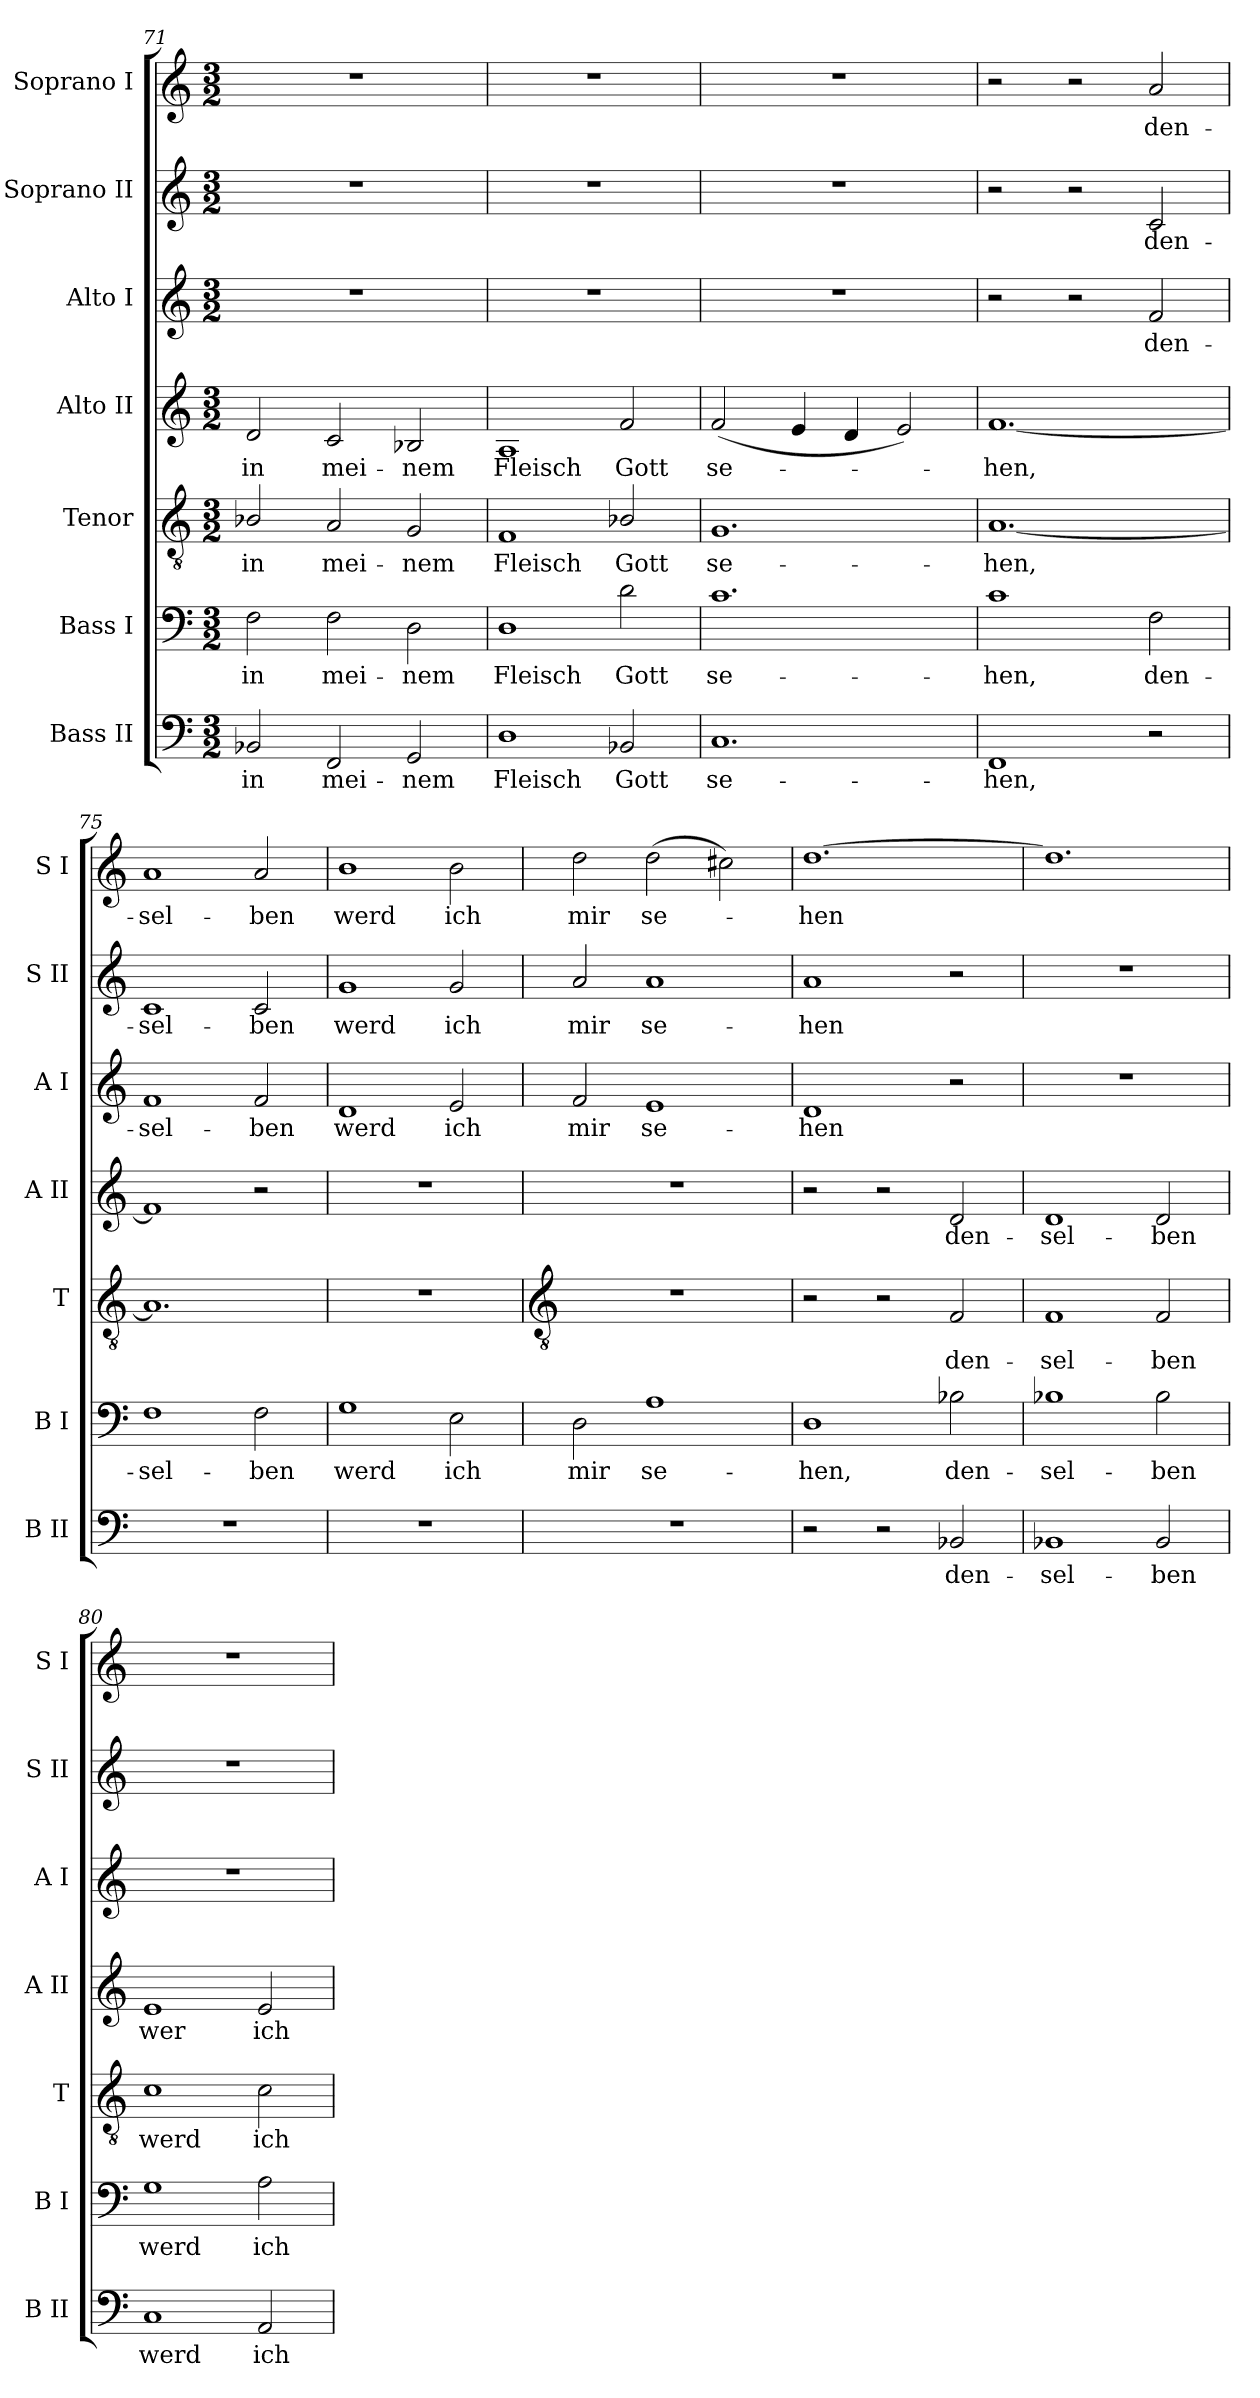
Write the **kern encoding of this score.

**kern	**text	**kern	**text	**kern	**text	**kern	**text	**kern	**text	**kern	**text	**kern	**text
*part7	*part7	*part6	*part6	*part5	*part5	*part4	*part4	*part3	*part3	*part2	*part2	*part1	*part1
*staff7	*staff7	*staff6	*staff6	*staff5	*staff5	*staff4	*staff4	*staff3	*staff3	*staff2	*staff2	*staff1	*staff1
*I"Bass II	*	*I"Bass I	*	*I"Tenor	*	*I"Alto II	*	*I"Alto I	*	*I"Soprano II	*	*I"Soprano I	*
*I'B II	*	*I'B I	*	*I'T	*	*I'A II	*	*I'A I	*	*I'S II	*	*I'S I	*
*clefF4	*	*clefF4	*	*clefGv2	*	*clefG2	*	*clefG2	*	*clefG2	*	*clefG2	*
*k[]	*	*k[]	*	*k[]	*	*k[]	*	*k[]	*	*k[]	*	*k[]	*
*C:	*	*C:	*	*C:	*	*C:	*	*C:	*	*C:	*	*C:	*
*M3/2	*	*M3/2	*	*M3/2	*	*M3/2	*	*M3/2	*	*M3/2	*	*M3/2	*
=71	=71	=71	=71	=71	=71	=71	=71	=71	=71	=71	=71	=71	=71
!	!LO:LY:b	!	!LO:LY:b	!	!LO:LY:b	!	!LO:LY:b	!LO:N:vis=1	!	!LO:N:vis=1	!	!LO:N:vis=1	!
2BB-X	in	2F	in	2B-X/	in	2d	in	1.r	.	1.r	.	1.r	.
!	!LO:LY:b	!	!LO:LY:b	!	!LO:LY:b	!	!LO:LY:b	!	!	!	!	!	!
2FF	mei-	2F	mei-	2A	mei-	2c	mei-	.	.	.	.	.	.
!	!LO:LY:b	!	!LO:LY:b	!	!LO:LY:b	!	!LO:LY:b	!	!	!	!	!	!
2GG	-nem	2D	-nem	2G	-nem	2B-X	-nem	.	.	.	.	.	.
=72	=72	=72	=72	=72	=72	=72	=72	=72	=72	=72	=72	=72	=72
!	!LO:LY:b	!	!LO:LY:b	!	!LO:LY:b	!	!LO:LY:b	!LO:N:vis=1	!	!LO:N:vis=1	!	!LO:N:vis=1	!
1D	Fleisch	1D	Fleisch	1F	Fleisch	1A	Fleisch	1.r	.	1.r	.	1.r	.
!	!LO:LY:b	!	!LO:LY:b	!	!LO:LY:b	!	!LO:LY:b	!	!	!	!	!	!
2BB-X	Gott	2d	Gott	2B-X/	Gott	2f	Gott	.	.	.	.	.	.
=73	=73	=73	=73	=73	=73	=73	=73	=73	=73	=73	=73	=73	=73
!	!LO:LY:b	!	!LO:LY:b	!	!LO:LY:b	!	!LO:LY:b	!LO:N:vis=1	!	!LO:N:vis=1	!	!LO:N:vis=1	!
1.C	se-	1.c	se-	1.G	se-	(<2f	se-	1.r	.	1.r	.	1.r	.
.	.	.	.	.	.	4e	.	.	.	.	.	.	.
.	.	.	.	.	.	4d	.	.	.	.	.	.	.
.	.	.	.	.	.	2e)	.	.	.	.	.	.	.
=74	=74	=74	=74	=74	=74	=74	=74	=74	=74	=74	=74	=74	=74
!	!LO:LY:b	!	!LO:LY:b	!	!LO:LY:b	!	!LO:LY:b	!	!	!	!	!	!
1FF	-hen,	1c	-hen,	[1.A	-hen,	[1.f	hen,	2r	.	2r	.	2r	.
.	.	.	.	.	.	.	.	2r	.	2r	.	2r	.
!	!	!	!LO:LY:b	!	!	!	!	!	!LO:LY:b	!	!LO:LY:b	!	!LO:LY:b
2r	.	2F	den-	.	.	.	.	2f	den-	2c	den-	2a	den-
=75	=75	=75	=75	=75	=75	=75	=75	=75	=75	=75	=75	=75	=75
!LO:N:vis=1	!	!	!LO:LY:b	!	!	!	!	!	!LO:LY:b	!	!LO:LY:b	!	!LO:LY:b
1.r	.	1F	-sel-	1.A]	.	1f]	.	1f	-sel-	1c	-sel-	1a	-sel-
!	!	!	!LO:LY:b	!	!	!	!	!	!LO:LY:b	!	!LO:LY:b	!	!LO:LY:b
.	.	2F	-ben	.	.	2r	.	2f	-ben	2c	-ben	2a	-ben
=76	=76	=76	=76	=76	=76	=76	=76	=76	=76	=76	=76	=76	=76
!LO:N:vis=1	!	!	!LO:LY:b	!LO:N:vis=1	!	!LO:N:vis=1	!	!	!LO:LY:b	!	!LO:LY:b	!	!LO:LY:b
1.r	.	1G	werd	1.r	.	1.r	.	1d	werd	1g	werd	1b	werd
!	!	!	!LO:LY:b	!	!	!	!	!	!LO:LY:b	!	!LO:LY:b	!	!LO:LY:b
.	.	2E	ich	.	.	.	.	2e	ich	2g	ich	2b	ich
!!LO:LB:g=z
=77	=77	=77	=77	=77	=77	=77	=77	=77	=77	=77	=77	=77	=77
*	*	*	*	*clefGv2	*	*	*	*	*	*	*	*	*
!LO:N:vis=1	!	!	!LO:LY:b	!LO:N:vis=1	!	!LO:N:vis=1	!	!	!LO:LY:b	!	!LO:LY:b	!	!LO:LY:b
1.r	.	2D	mir	1.r	.	1.r	.	2f	mir	2a	mir	2dd	mir
!	!	!	!LO:LY:b	!	!	!	!	!	!LO:LY:b	!	!LO:LY:b	!	!LO:LY:b
.	.	1A	se-	.	.	.	.	1e	se-	1a	se-	(>2dd	se-
.	.	.	.	.	.	.	.	.	.	.	.	2cc#X)	.
=78	=78	=78	=78	=78	=78	=78	=78	=78	=78	=78	=78	=78	=78
!	!	!	!LO:LY:b	!	!	!	!	!	!LO:LY:b	!	!LO:LY:b	!	!LO:LY:b
2r	.	1D	-hen,	2r	.	2r	.	1d	-hen	1a	-hen	[1.dd	hen
2r	.	.	.	2r	.	2r	.	.	.	.	.	.	.
!	!LO:LY:b	!	!LO:LY:b	!	!LO:LY:b	!	!LO:LY:b	!	!	!	!	!	!
2BB-X	den-	2B-X	den-	2F	den-	2d	den-	2r	.	2r	.	.	.
=79	=79	=79	=79	=79	=79	=79	=79	=79	=79	=79	=79	=79	=79
!	!LO:LY:b	!	!LO:LY:b	!	!LO:LY:b	!	!LO:LY:b	!LO:N:vis=1	!	!LO:N:vis=1	!	!	!
1BB-X	-sel-	1B-X	-sel-	1F	-sel-	1d	-sel-	1.r	.	1.r	.	1.dd]	.
!	!LO:LY:b	!	!LO:LY:b	!	!LO:LY:b	!	!LO:LY:b	!	!	!	!	!	!
2BB-	-ben	2B-	-ben	2F	-ben	2d	-ben	.	.	.	.	.	.
=80	=80	=80	=80	=80	=80	=80	=80	=80	=80	=80	=80	=80	=80
!	!LO:LY:b	!	!LO:LY:b	!	!LO:LY:b	!	!LO:LY:b	!LO:N:vis=1	!	!LO:N:vis=1	!	!LO:N:vis=1	!
1C	werd	1G	werd	1c	werd	1e	wer	1.r	.	1.r	.	1.r	.
!	!LO:LY:b	!	!LO:LY:b	!	!LO:LY:b	!	!LO:LY:b	!	!	!	!	!	!
2AA	ich	2A	ich	2c	ich	2e	ich	.	.	.	.	.	.
=	=	=	=	=	=	=	=	=	=	=	=	=	=
*-	*-	*-	*-	*-	*-	*-	*-	*-	*-	*-	*-	*-	*-
